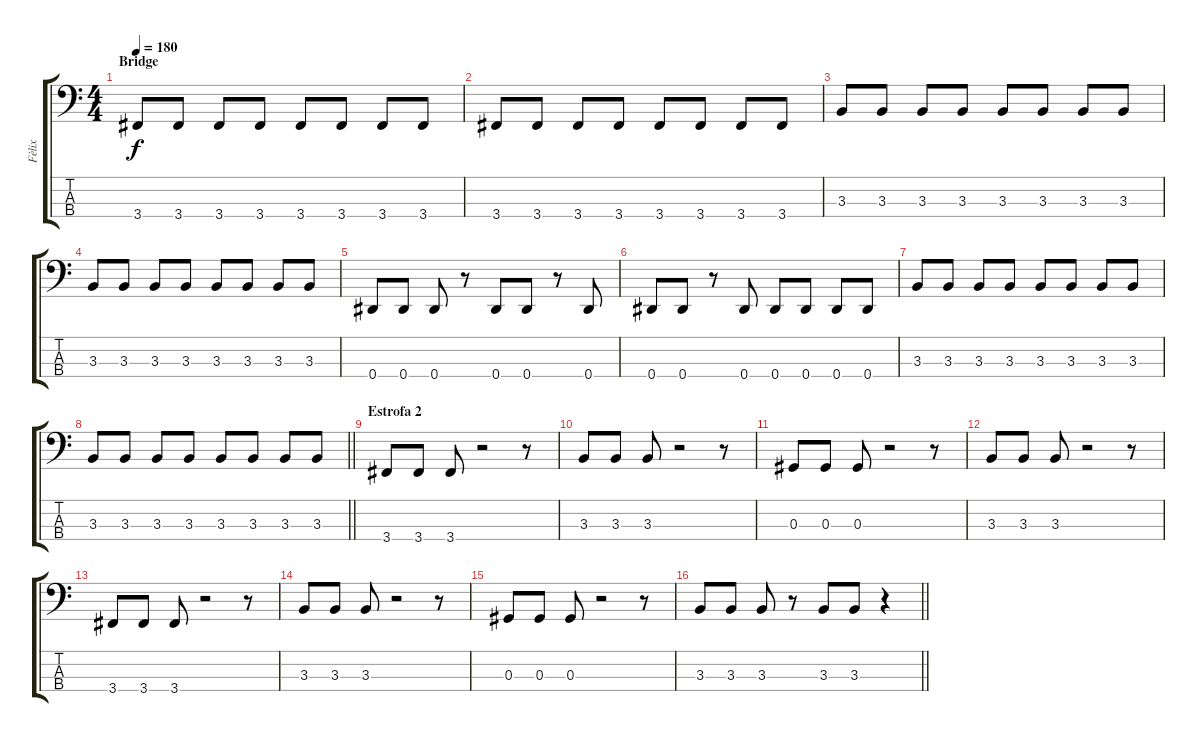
\track ("Fèlix" "Fèlix") {instrument electricbassfinger}
\staff {score tabs}
\tuning (Gb2 Db2 Ab1 Eb1) {hide}
\ts (4 4)
\section ("" "Bridge")
\tempo 180
\clef f4
\ks c
3.4.8{dy f} 3.4.8 3.4.8 3.4.8 3.4.8 3.4.8 3.4.8 3.4.8 |
3.4.8 3.4.8 3.4.8 3.4.8 3.4.8 3.4.8 3.4.8 3.4.8 |
3.3.8 3.3.8 3.3.8 3.3.8 3.3.8 3.3.8 3.3.8 3.3.8 |
3.3.8 3.3.8 3.3.8 3.3.8 3.3.8 3.3.8 3.3.8 3.3.8 |
0.4.8 0.4.8 0.4.8 r.8 0.4.8 0.4.8 r.8 0.4.8 |
0.4.8 0.4.8 r.8 0.4.8 0.4.8 0.4.8 0.4.8 0.4.8 |
3.3.8 3.3.8 3.3.8 3.3.8 3.3.8 3.3.8 3.3.8 3.3.8 |
\barLineRight lightlight
3.3.8 3.3.8 3.3.8 3.3.8 3.3.8 3.3.8 3.3.8 3.3.8 |
\section ("" "Estrofa 2")
3.4.8 3.4.8 3.4.8 r.2 r.8 |
3.3.8 3.3.8 3.3.8 r.2 r.8 |
0.3.8 0.3.8 0.3.8 r.2 r.8 |
3.3.8 3.3.8 3.3.8 r.2 r.8 |
3.4.8 3.4.8 3.4.8 r.2 r.8 |
3.3.8 3.3.8 3.3.8 r.2 r.8 |
0.3.8 0.3.8 0.3.8 r.2 r.8 |
\barLineRight lightlight
3.3.8 3.3.8 3.3.8 r.8 3.3.8 3.3.8 r.4
